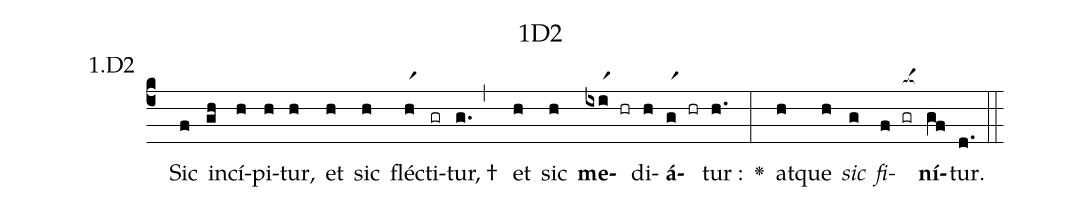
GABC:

name: 1D2;
annotation: 1.D2;
%%
(c4) ~() Sic(f) in(gh)cí(h)pi(h)tur,(h) et(h) sic(h) fléc(hr1)ti(gr)tur, †(g.,) et(h) sic(h) <b>me</b>(ixir1 hr)di(h)<b>á</b>(gr1 hr)tur :(h.) <v>\greheightstar</v>(:) at(h)que(h) <i>sic</i>(g) <i>fi</i>(f gr[ocba:1{])<b>ní</b>(gf[ocba:0}])tur.(d.) (::)


%E(h) u(h) o(g) u(f) a(gf) e.(d.) (::)
